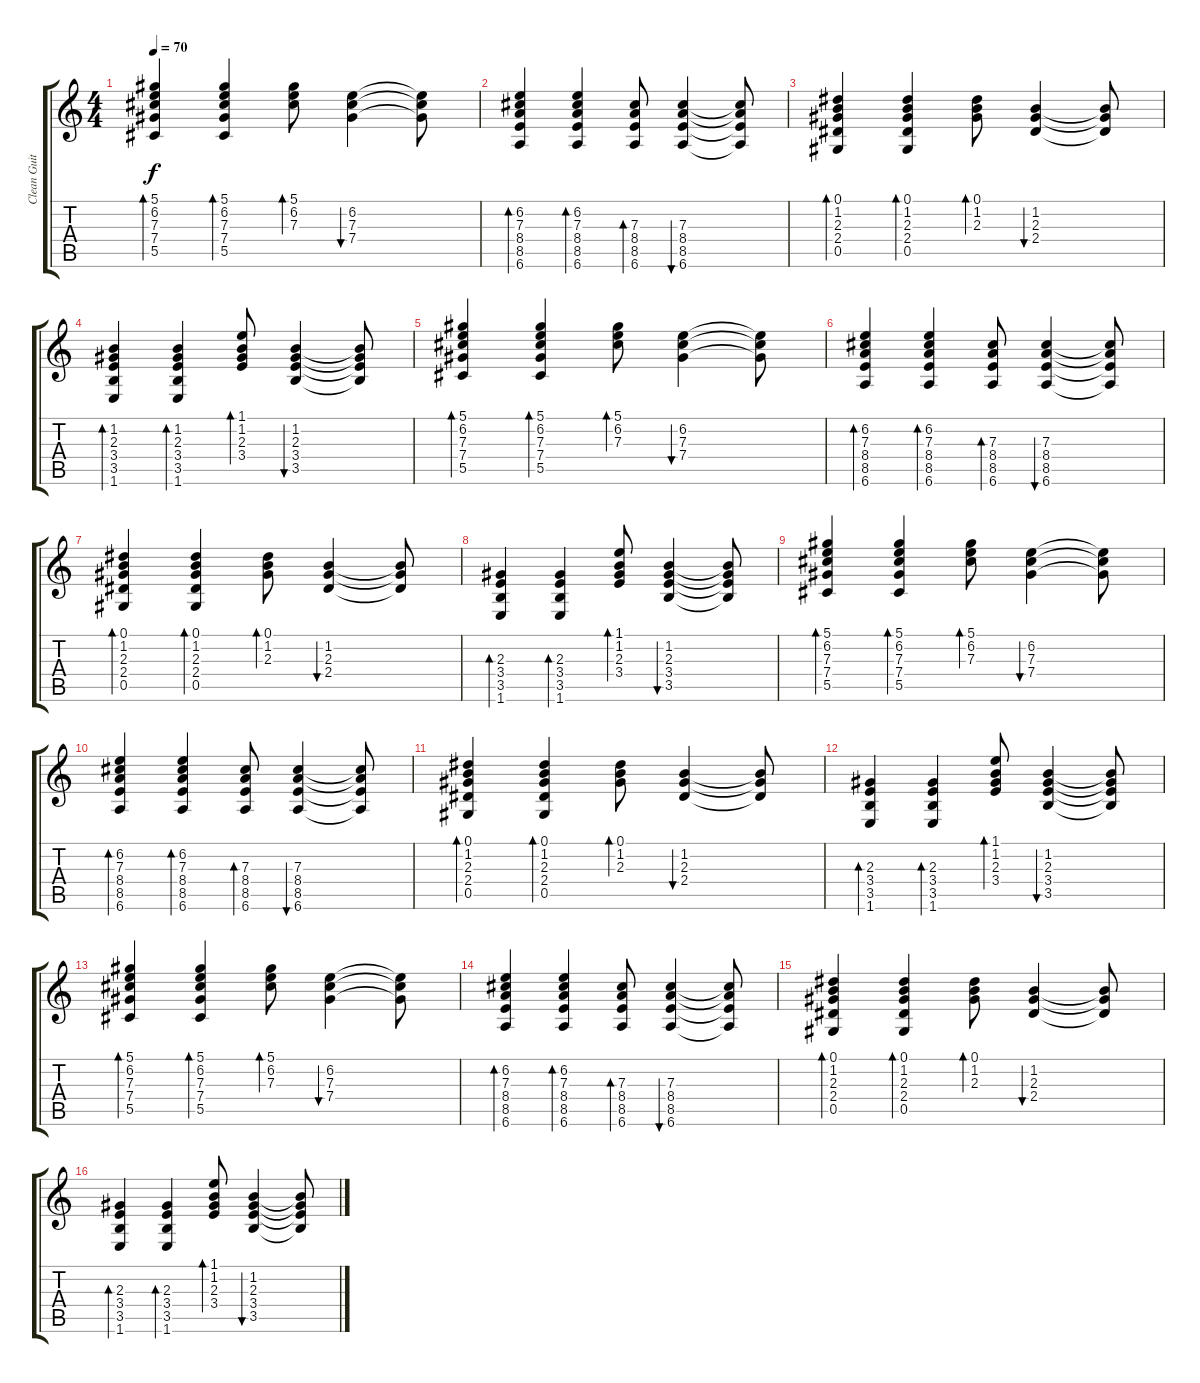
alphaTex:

\track ("Clean Guitar" "Clean Guit") {instrument electricguitarclean}
\staff {score tabs}
\tuning (Eb4 Bb3 Gb3 Db3 Ab2 Eb2) {hide}
\ts (4 4)
\tempo 70
\clef g2
\ks c
(5.1 6.2 7.3 7.4 5.5).4{bd 120 dy f volume 9} (5.1 6.2 7.3 7.4 5.5).4{bd 120} (5.1 6.2 7.3).8{bd 120} (6.2 7.3 7.4).4{bu 120} (6.2{t} 7.3{t} 7.4{t}).8 |
(6.2 7.3 8.4 8.5 6.6).4{bd 120} (6.2 7.3 8.4 8.5 6.6).4{bd 120} (7.3 8.4 8.5 6.6).8{bd 120} (7.3 8.4 8.5 6.6).4{bu 120} (7.3{t} 8.4{t} 8.5{t} 6.6{t}).8 |
(0.1 1.2 2.3 2.4 0.5).4{bd 120} (0.1 1.2 2.3 2.4 0.5).4{bd 120} (0.1 1.2 2.3).8{bd 120} (1.2 2.3 2.4).4{bu 120} (1.2{t} 2.3{t} 2.4{t}).8 |
(1.2 2.3 3.4 3.5 1.6).4{bd 120} (1.2 2.3 3.4 3.5 1.6).4{bd 120} (1.1 1.2 2.3 3.4).8{bd 120} (1.2 2.3 3.4 3.5).4{bu 120} (1.2{t} 2.3{t} 3.4{t} 3.5{t}).8 |
(5.1 6.2 7.3 7.4 5.5).4{bd 120} (5.1 6.2 7.3 7.4 5.5).4{bd 120} (5.1 6.2 7.3).8{bd 120} (6.2 7.3 7.4).4{bu 120} (6.2{t} 7.3{t} 7.4{t}).8 |
(6.2 7.3 8.4 8.5 6.6).4{bd 120} (6.2 7.3 8.4 8.5 6.6).4{bd 120} (7.3 8.4 8.5 6.6).8{bd 120} (7.3 8.4 8.5 6.6).4{bu 120} (7.3{t} 8.4{t} 8.5{t} 6.6{t}).8 |
(0.1 1.2 2.3 2.4 0.5).4{bd 120} (0.1 1.2 2.3 2.4 0.5).4{bd 120} (0.1 1.2 2.3).8{bd 120} (1.2 2.3 2.4).4{bu 120} (1.2{t} 2.3{t} 2.4{t}).8 |
(2.3 3.4 3.5 1.6).4{bd 120} (2.3 3.4 3.5 1.6).4{bd 120} (1.1 1.2 2.3 3.4).8{bd 120} (1.2 2.3 3.4 3.5).4{bu 120} (1.2{t} 2.3{t} 3.4{t} 3.5{t}).8 |
(5.1 6.2 7.3 7.4 5.5).4{bd 120} (5.1 6.2 7.3 7.4 5.5).4{bd 120} (5.1 6.2 7.3).8{bd 120} (6.2 7.3 7.4).4{bu 120} (6.2{t} 7.3{t} 7.4{t}).8 |
(6.2 7.3 8.4 8.5 6.6).4{bd 120} (6.2 7.3 8.4 8.5 6.6).4{bd 120} (7.3 8.4 8.5 6.6).8{bd 120} (7.3 8.4 8.5 6.6).4{bu 120} (7.3{t} 8.4{t} 8.5{t} 6.6{t}).8 |
(0.1 1.2 2.3 2.4 0.5).4{bd 120} (0.1 1.2 2.3 2.4 0.5).4{bd 120} (0.1 1.2 2.3).8{bd 120} (1.2 2.3 2.4).4{bu 120} (1.2{t} 2.3{t} 2.4{t}).8 |
(2.3 3.4 3.5 1.6).4{bd 120} (2.3 3.4 3.5 1.6).4{bd 120} (1.1 1.2 2.3 3.4).8{bd 120} (1.2 2.3 3.4 3.5).4{bu 120} (1.2{t} 2.3{t} 3.4{t} 3.5{t}).8 |
(5.1 6.2 7.3 7.4 5.5).4{bd 120} (5.1 6.2 7.3 7.4 5.5).4{bd 120} (5.1 6.2 7.3).8{bd 120} (6.2 7.3 7.4).4{bu 120} (6.2{t} 7.3{t} 7.4{t}).8 |
(6.2 7.3 8.4 8.5 6.6).4{bd 120} (6.2 7.3 8.4 8.5 6.6).4{bd 120} (7.3 8.4 8.5 6.6).8{bd 120} (7.3 8.4 8.5 6.6).4{bu 120} (7.3{t} 8.4{t} 8.5{t} 6.6{t}).8 |
(0.1 1.2 2.3 2.4 0.5).4{bd 120} (0.1 1.2 2.3 2.4 0.5).4{bd 120} (0.1 1.2 2.3).8{bd 120} (1.2 2.3 2.4).4{bu 120} (1.2{t} 2.3{t} 2.4{t}).8 |
(2.3 3.4 3.5 1.6).4{bd 120} (2.3 3.4 3.5 1.6).4{bd 120} (1.1 1.2 2.3 3.4).8{bd 120} (1.2 2.3 3.4 3.5).4{bu 120} (1.2{t} 2.3{t} 3.4{t} 3.5{t}).8
